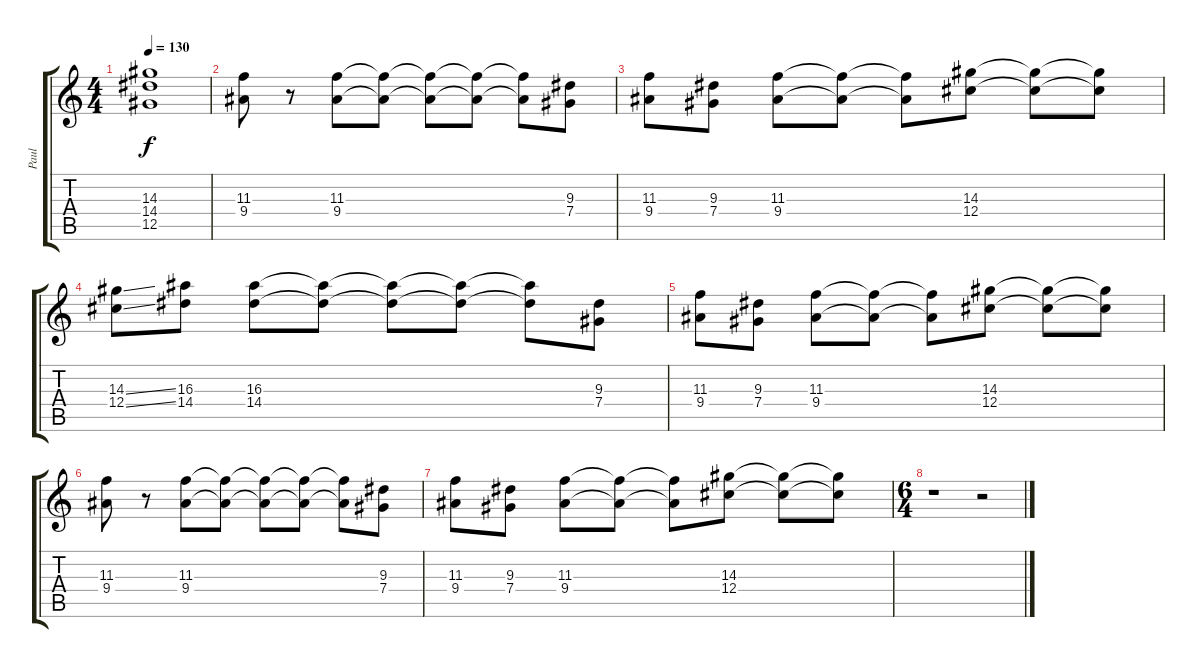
\track ("Paul" "Paul") {instrument distortionguitar}
\staff {score tabs}
\tuning (Eb4 Bb3 Gb3 Db3 Ab2 Eb2) {hide}
\ts (4 4)
\tempo 130
\clef g2
\ks c
(14.3 14.4 12.5).1{dy f} |
(11.3 9.4).8 r.8 (11.3 9.4).8 (11.3{t} 9.4{t}).8 (11.3{t} 9.4{t}).8 (11.3{t} 9.4{t}).8 (11.3{t} 9.4{t}).8 (9.3 7.4).8 |
(11.3 9.4).8 (9.3 7.4).8 (11.3 9.4).8 (11.3{t} 9.4{t}).8 (11.3{t} 9.4{t}).8 (14.3 12.4).8 (14.3{t} 12.4{t}).8 (14.3{t} 12.4{t}).8 |
(14.3{ss} 12.4{ss}).8 (16.3 14.4).8 (16.3 14.4).8 (16.3{t} 14.4{t}).8 (16.3{t} 14.4{t}).8 (16.3{t} 14.4{t}).8 (16.3{t} 14.4{t}).8 (9.3 7.4).8 |
(11.3 9.4).8 (9.3 7.4).8 (11.3 9.4).8 (11.3{t} 9.4{t}).8 (11.3{t} 9.4{t}).8 (14.3 12.4).8 (14.3{t} 12.4{t}).8 (14.3{t} 12.4{t}).8 |
(11.3 9.4).8 r.8 (11.3 9.4).8 (11.3{t} 9.4{t}).8 (11.3{t} 9.4{t}).8 (11.3{t} 9.4{t}).8 (11.3{t} 9.4{t}).8 (9.3 7.4).8 |
(11.3 9.4).8 (9.3 7.4).8 (11.3 9.4).8 (11.3{t} 9.4{t}).8 (11.3{t} 9.4{t}).8 (14.3 12.4).8 (14.3{t} 12.4{t}).8 (14.3{t} 12.4{t}).8 |
\ts (6 4)
r.1 r.2
